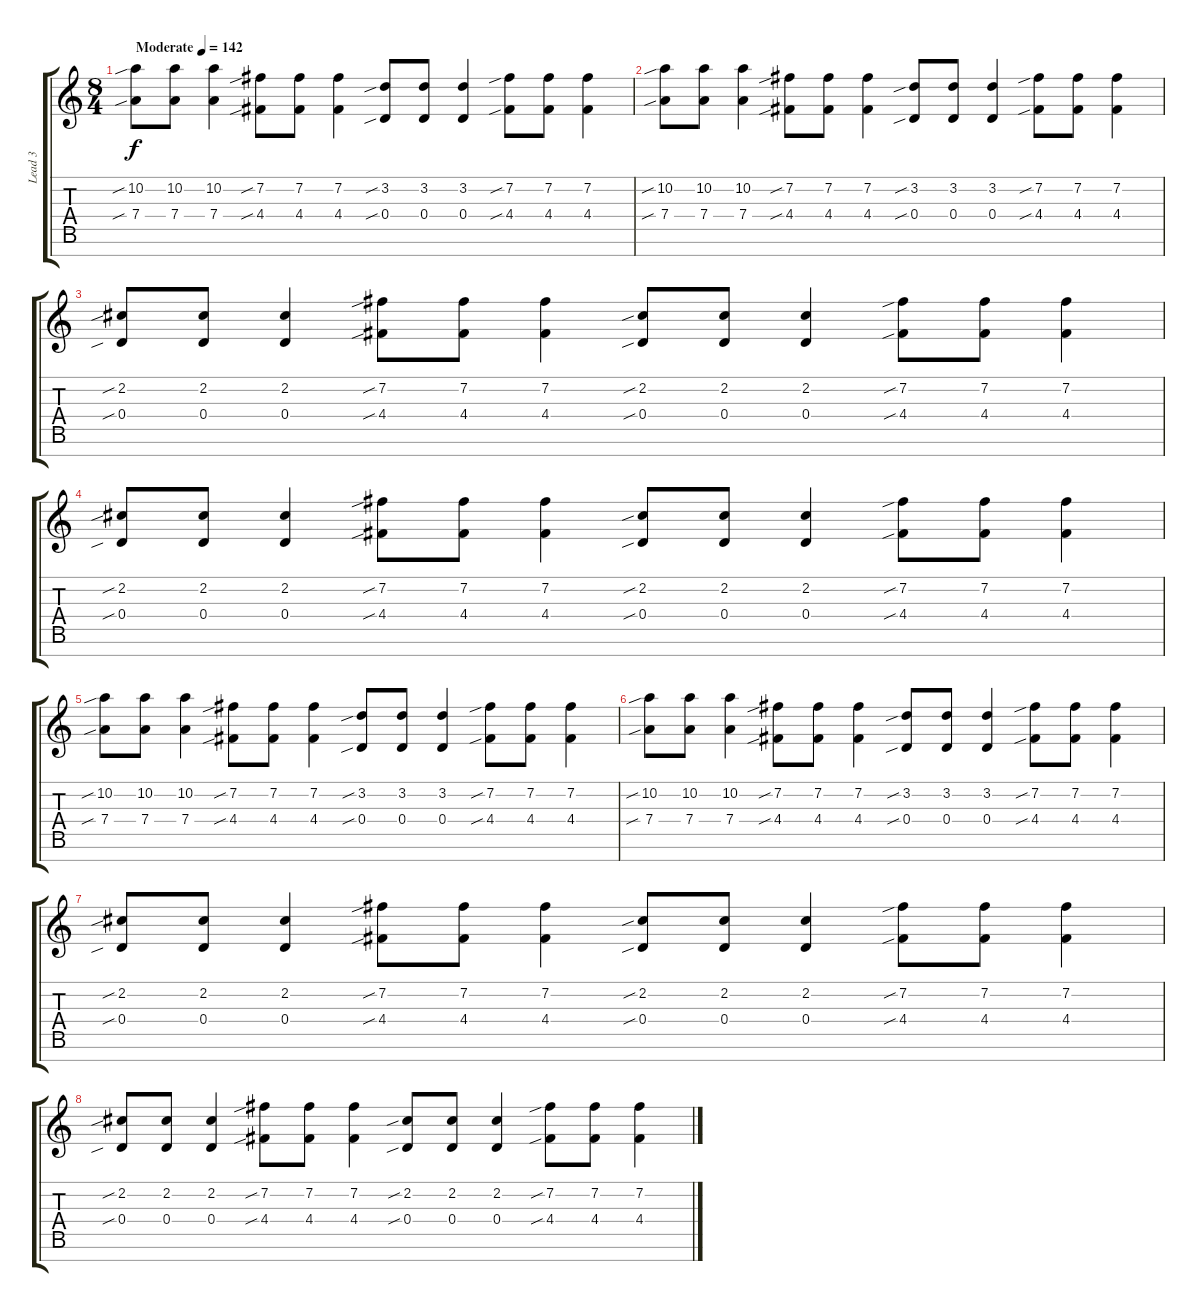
\track ("Lead 3" "Lead 3") {instrument overdrivenguitar}
\staff {score tabs}
\tuning (E4 B3 G3 D3 A2 E2 B1) {hide}
\ts (8 4)
\tempo (142 "Moderate")
\clef g2
\ks c
(10.2{sib} 7.4{sib}).8{dy f instrument overdrivenguitar} (10.2 7.4).8 (10.2 7.4).4 (7.2{sib} 4.4{sib}).8 (7.2 4.4).8 (7.2 4.4).4 (3.2{sib} 0.4{sib}).8 (3.2 0.4).8 (3.2 0.4).4 (7.2{sib} 4.4{sib}).8 (7.2 4.4).8 (7.2 4.4).4 |
(10.2{sib} 7.4{sib}).8 (10.2 7.4).8 (10.2 7.4).4 (7.2{sib} 4.4{sib}).8 (7.2 4.4).8 (7.2 4.4).4 (3.2{sib} 0.4{sib}).8 (3.2 0.4).8 (3.2 0.4).4 (7.2{sib} 4.4{sib}).8 (7.2 4.4).8 (7.2 4.4).4 |
(2.2{sib} 0.4{sib}).8 (2.2 0.4).8 (2.2 0.4).4 (7.2{sib} 4.4{sib}).8 (7.2 4.4).8 (7.2 4.4).4 (2.2{sib} 0.4{sib}).8 (2.2 0.4).8 (2.2 0.4).4 (7.2{sib} 4.4{sib}).8 (7.2 4.4).8 (7.2 4.4).4 |
(2.2{sib} 0.4{sib}).8 (2.2 0.4).8 (2.2 0.4).4 (7.2{sib} 4.4{sib}).8 (7.2 4.4).8 (7.2 4.4).4 (2.2{sib} 0.4{sib}).8 (2.2 0.4).8 (2.2 0.4).4 (7.2{sib} 4.4{sib}).8 (7.2 4.4).8 (7.2 4.4).4 |
(10.2{sib} 7.4{sib}).8 (10.2 7.4).8 (10.2 7.4).4 (7.2{sib} 4.4{sib}).8 (7.2 4.4).8 (7.2 4.4).4 (3.2{sib} 0.4{sib}).8 (3.2 0.4).8 (3.2 0.4).4 (7.2{sib} 4.4{sib}).8 (7.2 4.4).8 (7.2 4.4).4 |
(10.2{sib} 7.4{sib}).8 (10.2 7.4).8 (10.2 7.4).4 (7.2{sib} 4.4{sib}).8 (7.2 4.4).8 (7.2 4.4).4 (3.2{sib} 0.4{sib}).8 (3.2 0.4).8 (3.2 0.4).4 (7.2{sib} 4.4{sib}).8 (7.2 4.4).8 (7.2 4.4).4 |
(2.2{sib} 0.4{sib}).8 (2.2 0.4).8 (2.2 0.4).4 (7.2{sib} 4.4{sib}).8 (7.2 4.4).8 (7.2 4.4).4 (2.2{sib} 0.4{sib}).8 (2.2 0.4).8 (2.2 0.4).4 (7.2{sib} 4.4{sib}).8 (7.2 4.4).8 (7.2 4.4).4 |
(2.2{sib} 0.4{sib}).8 (2.2 0.4).8 (2.2 0.4).4 (7.2{sib} 4.4{sib}).8 (7.2 4.4).8 (7.2 4.4).4 (2.2{sib} 0.4{sib}).8 (2.2 0.4).8 (2.2 0.4).4 (7.2{sib} 4.4{sib}).8 (7.2 4.4).8 (7.2 4.4).4
